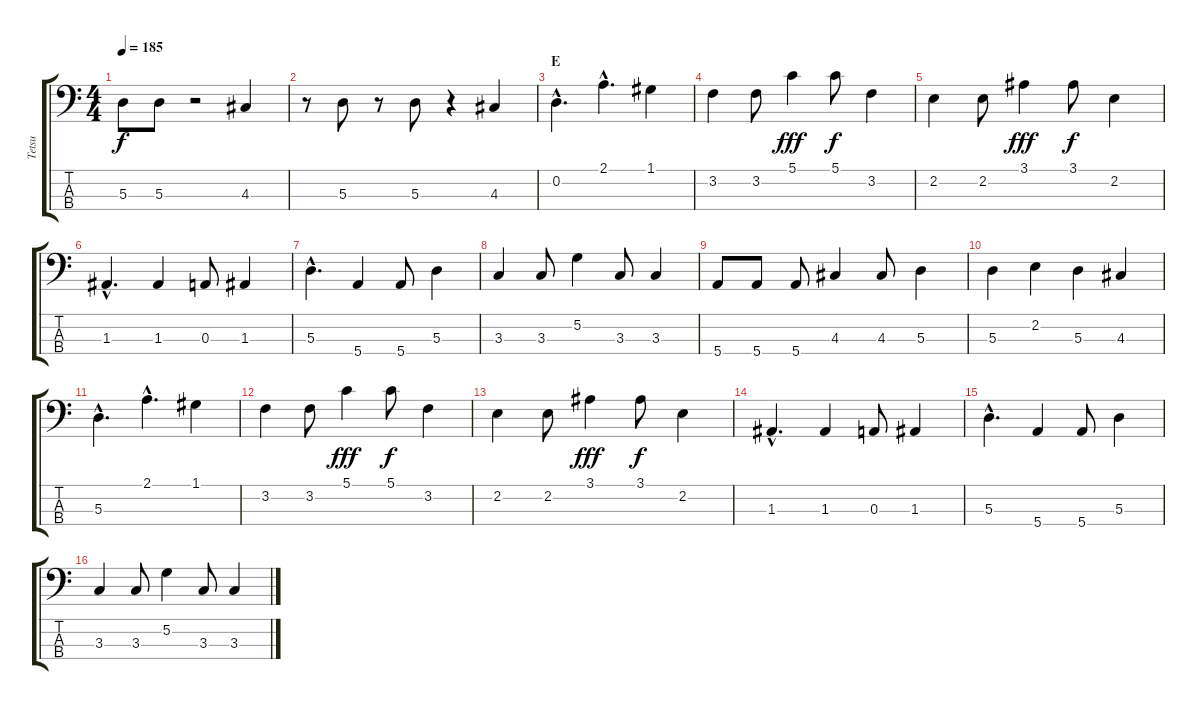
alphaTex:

\track ("Tetsu" "Tetsu") {instrument electricbasspick}
\staff {score tabs}
\tuning (G2 D2 A1 E1) {hide}
\ts (4 4)
\tempo 185
\clef f4
\ks c
5.3.8{dy f} 5.3.8 r.2 4.3.4 |
r.8 5.3.8 r.8 5.3.8 r.4 4.3.4 |
\section ("" "E")
0.2{hac}.4{d} 2.1{hac}.4{d} 1.1.4 |
3.2.4 3.2.8 5.1.4{dy fff} 5.1.8{dy f} 3.2.4 |
2.2.4 2.2.8 3.1.4{dy fff} 3.1.8{dy f} 2.2.4 |
1.3{hac}.4{d} 1.3.4 0.3.8 1.3.4 |
5.3{hac}.4{d} 5.4.4 5.4.8 5.3.4 |
3.3.4 3.3.8 5.2.4 3.3.8 3.3.4 |
5.4.8 5.4.8 5.4.8 4.3.4 4.3.8 5.3.4 |
5.3.4 2.2.4 5.3.4 4.3.4 |
5.3{hac}.4{d} 2.1{hac}.4{d} 1.1.4 |
3.2.4 3.2.8 5.1.4{dy fff} 5.1.8{dy f} 3.2.4 |
2.2.4 2.2.8 3.1.4{dy fff} 3.1.8{dy f} 2.2.4 |
1.3{hac}.4{d} 1.3.4 0.3.8 1.3.4 |
5.3{hac}.4{d} 5.4.4 5.4.8 5.3.4 |
3.3.4 3.3.8 5.2.4 3.3.8 3.3.4
